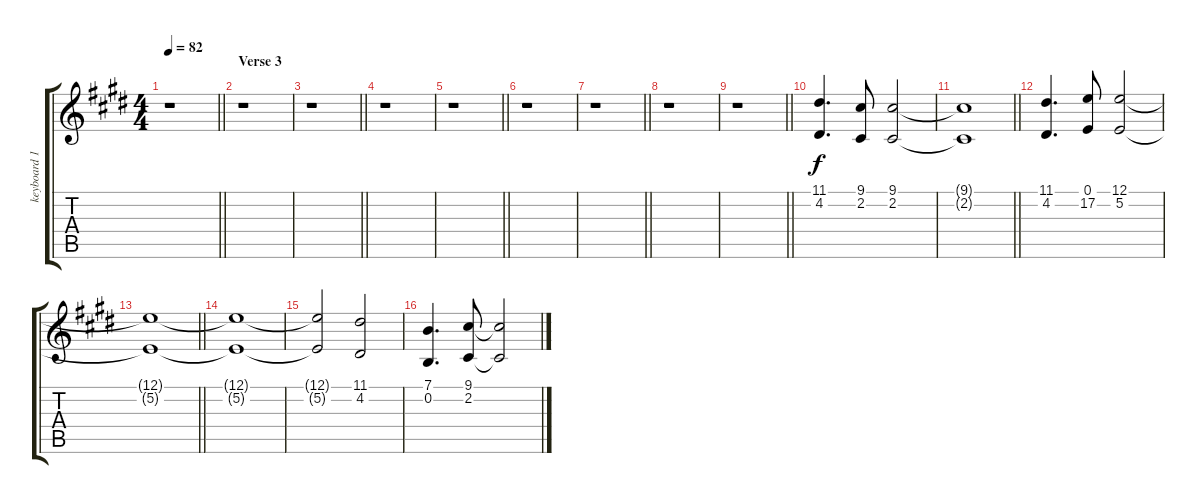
\track ("keyboard 1" "keyboard 1") {instrument stringensemble2}
\staff {score tabs}
\tuning (E4 B3 G3 D3 A2 E2) {hide}
\ts (4 4)
\tempo 82
\clef g2
\barLineRight lightlight
\ks e
r.1{dy f} |
\section ("" "Verse 3")
r.1 |
\barLineRight lightlight
r.1 |
r.1 |
\barLineRight lightlight
r.1 |
r.1 |
\barLineRight lightlight
r.1 |
r.1 |
\barLineRight lightlight
r.1 |
(11.1 4.2).4{d} (9.1 2.2).8 (9.1 2.2).2 |
\barLineRight lightlight
(9.1{t} 2.2{t}).1 |
(11.1 4.2).4{d} (0.1 17.2).8 (12.1 5.2).2 |
\barLineRight lightlight
(12.1{t} 5.2{t}).1 |
(12.1{t} 5.2{t}).1 |
(12.1{t} 5.2{t}).2 (11.1 4.2).2 |
(7.1 0.2).4{d} (9.1 2.2).8 (9.1{t} 2.2{t}).2
